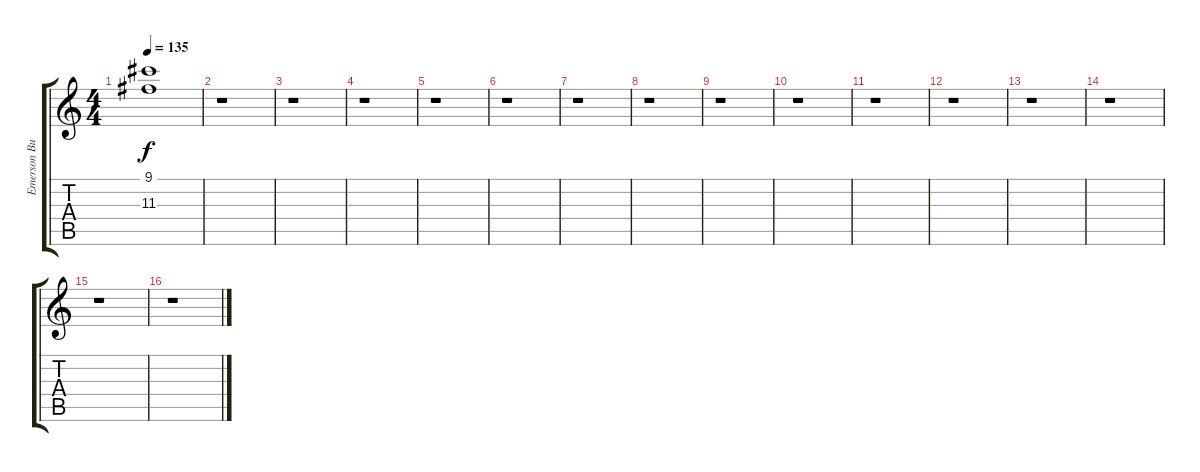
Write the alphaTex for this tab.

\track ("Emerson Burton" "Emerson Bu") {instrument acousticguitarsteel}
\staff {score tabs}
\tuning (E4 B3 G3 D3 A2 E2) {hide}
\ts (4 4)
\tempo 135
\clef g2
\ks c
(9.1{t} 11.3{t}).1{dy f} |
r.1 |
r.1 |
r.1 |
r.1 |
r.1 |
r.1 |
r.1 |
r.1 |
r.1 |
r.1 |
r.1 |
r.1 |
r.1 |
r.1 |
r.1
